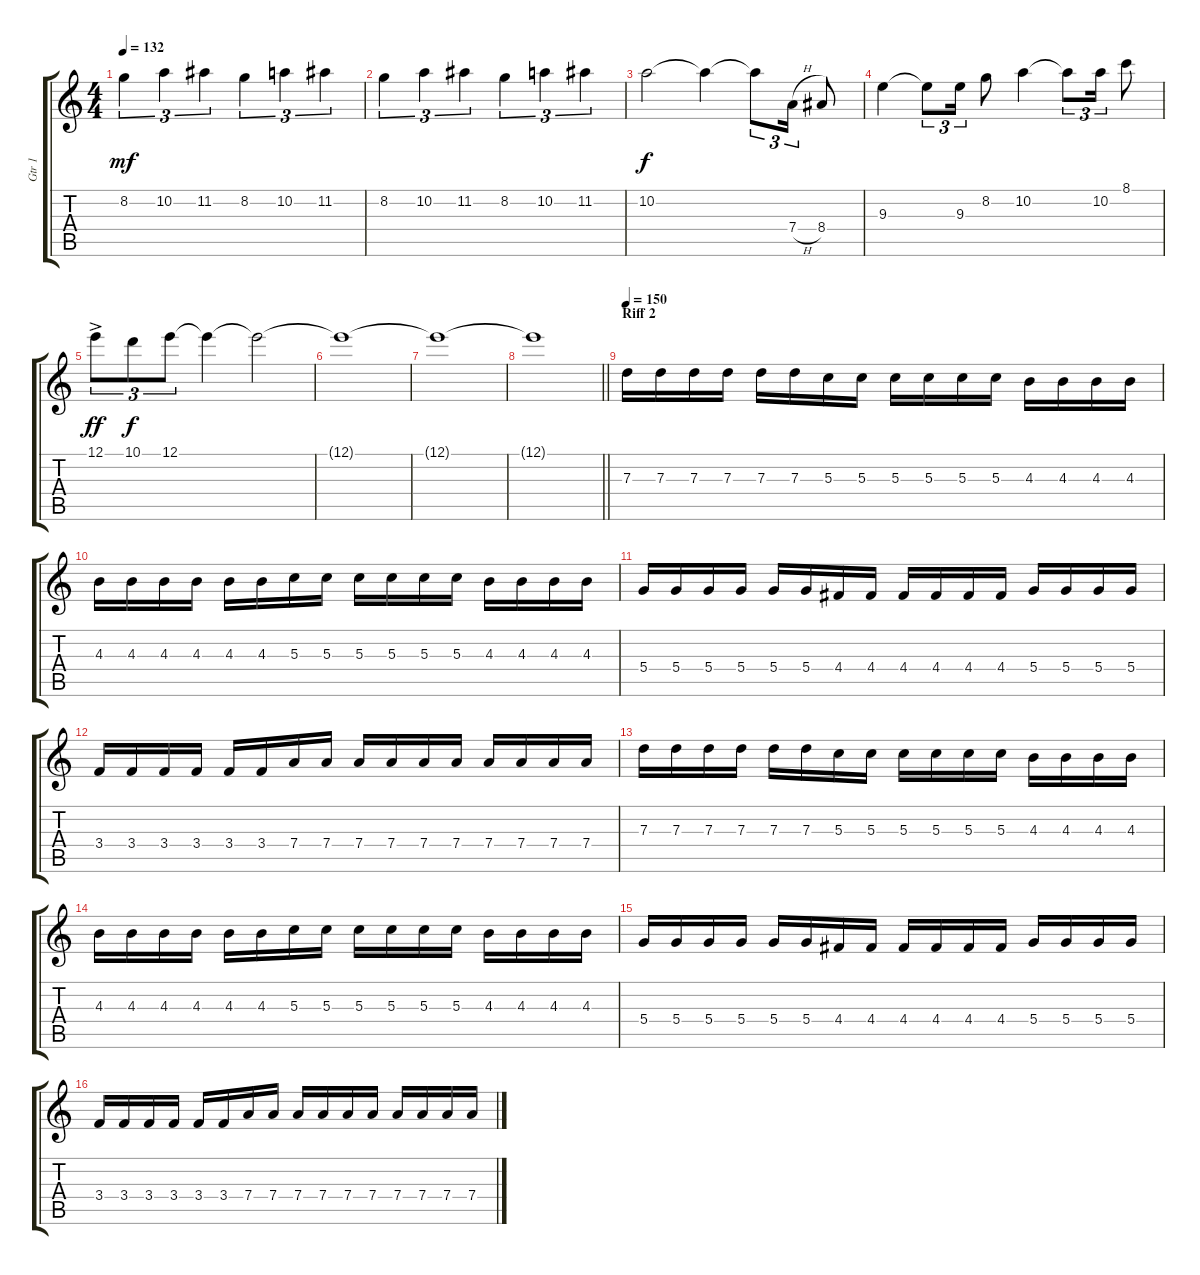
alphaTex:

\track ("Gtr 1" "Gtr 1") {instrument distortionguitar}
\staff {score tabs}
\tuning (E4 B3 G3 D3 A2 E2) {hide}
\ts (4 4)
\tempo 132
\clef g2
\ks c
8.2.4{tu (3 2) dy mf} 10.2.4{tu (3 2)} 11.2.4{tu (3 2)} 8.2.4{tu (3 2)} 10.2.4{tu (3 2)} 11.2.4{tu (3 2)} |
8.2.4{tu (3 2)} 10.2.4{tu (3 2)} 11.2.4{tu (3 2)} 8.2.4{tu (3 2)} 10.2.4{tu (3 2)} 11.2.4{tu (3 2)} |
10.2.2{dy f} 10.2{t}.4 10.2{t}.8{tu (3 2)} 7.4{h}.16{tu (3 2)} 8.4.8 |
9.3.4 9.3{t}.8{tu (3 2)} 9.3.16{tu (3 2)} 8.2.8 10.2.4 10.2{t}.8{tu (3 2)} 10.2.16{tu (3 2)} 8.1.8 |
12.1{ac}.8{tu (3 2) dy ff} 10.1.8{tu (3 2) dy f} 12.1.8{tu (3 2)} 12.1{t}.4 12.1{t}.2 |
12.1{t}.1 |
12.1{t}.1 |
\barLineRight lightlight
12.1{t}.1 |
\section ("" "Riff 2")
\tempo 150
7.3.16{instrument distortionguitar} 7.3.16 7.3.16 7.3.16 7.3.16 7.3.16 5.3.16 5.3.16 5.3.16 5.3.16 5.3.16 5.3.16 4.3.16 4.3.16 4.3.16 4.3.16 |
4.3.16 4.3.16 4.3.16 4.3.16 4.3.16 4.3.16 5.3.16 5.3.16 5.3.16 5.3.16 5.3.16 5.3.16 4.3.16 4.3.16 4.3.16 4.3.16 |
5.4.16 5.4.16 5.4.16 5.4.16 5.4.16 5.4.16 4.4.16 4.4.16 4.4.16 4.4.16 4.4.16 4.4.16 5.4.16 5.4.16 5.4.16 5.4.16 |
3.4.16 3.4.16 3.4.16 3.4.16 3.4.16 3.4.16 7.4.16 7.4.16 7.4.16 7.4.16 7.4.16 7.4.16 7.4.16 7.4.16 7.4.16 7.4.16 |
7.3.16 7.3.16 7.3.16 7.3.16 7.3.16 7.3.16 5.3.16 5.3.16 5.3.16 5.3.16 5.3.16 5.3.16 4.3.16 4.3.16 4.3.16 4.3.16 |
4.3.16 4.3.16 4.3.16 4.3.16 4.3.16 4.3.16 5.3.16 5.3.16 5.3.16 5.3.16 5.3.16 5.3.16 4.3.16 4.3.16 4.3.16 4.3.16 |
5.4.16 5.4.16 5.4.16 5.4.16 5.4.16 5.4.16 4.4.16 4.4.16 4.4.16 4.4.16 4.4.16 4.4.16 5.4.16 5.4.16 5.4.16 5.4.16 |
3.4.16 3.4.16 3.4.16 3.4.16 3.4.16 3.4.16 7.4.16 7.4.16 7.4.16 7.4.16 7.4.16 7.4.16 7.4.16 7.4.16 7.4.16 7.4.16
